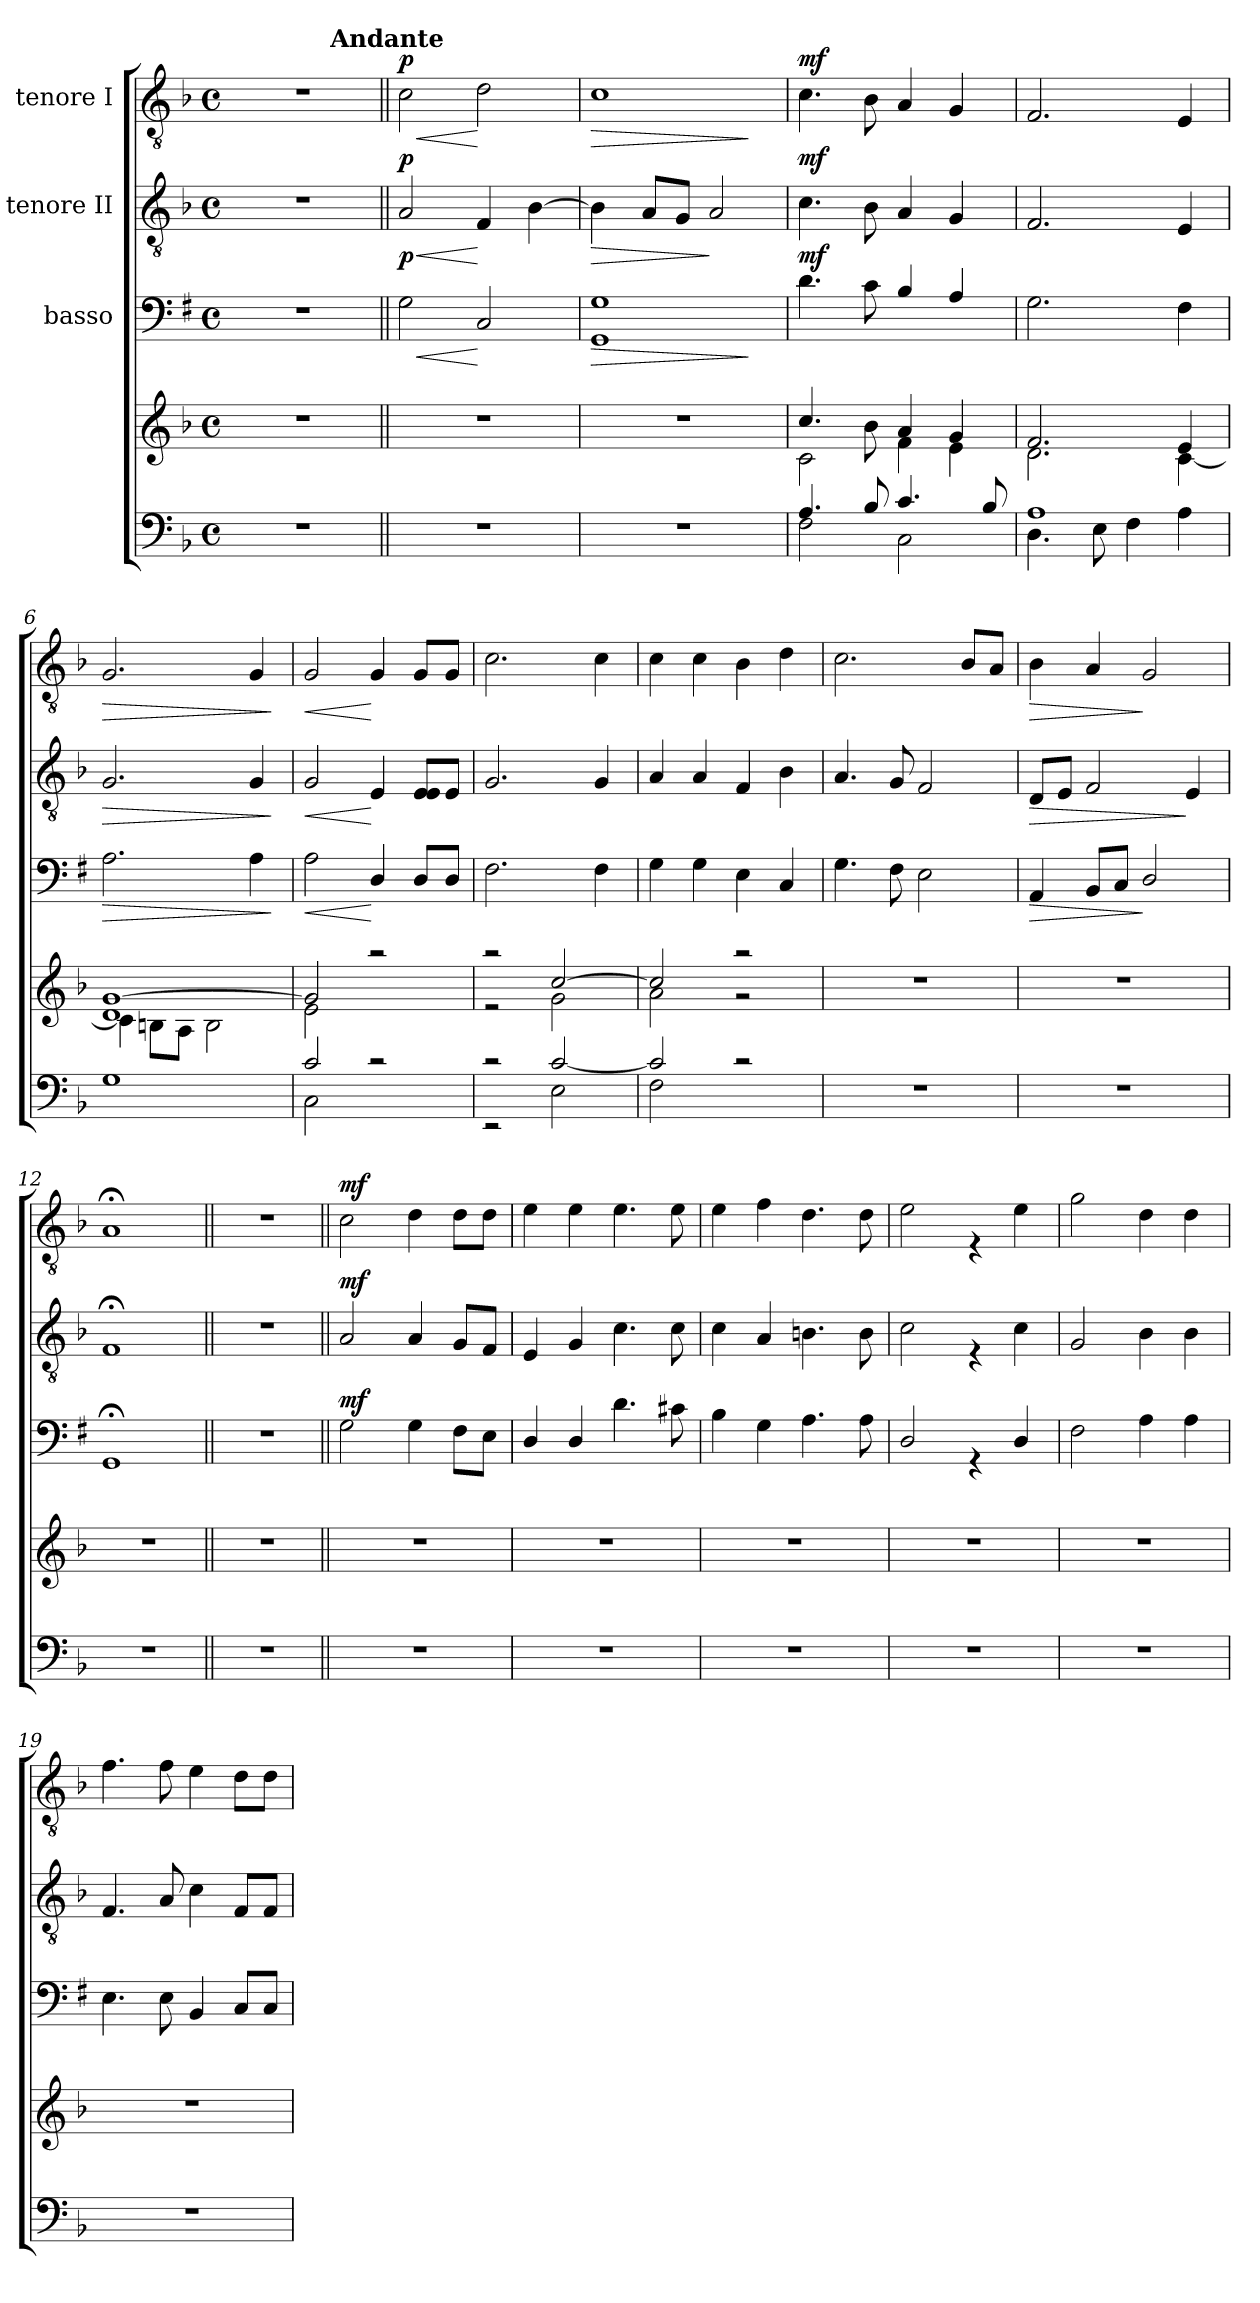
**kern	**kern	**kern	**dynam	**kern	**dynam	**kern	**dynam
*part5	*part4	*part3	*part3	*part2	*part2	*part1	*part1
*staff5	*staff4	*staff3	*staff3	*staff2	*staff2	*staff1	*staff1
*	*	*I"basso	*	*I"tenore II	*	*I"tenore I	*
*clefF4	*clefG2	*clefF4	*	*clefGv2	*	*clefGv2	*
*	*	*ITrd1c2	*	*	*	*	*
*k[b-]	*k[b-]	*k[b-]	*	*k[b-]	*	*k[b-]	*
*F:	*F:	*F:	*	*F:	*	*F:	*
*M4/4	*M4/4	*M4/4	*	*M4/4	*	*M4/4	*
*met(c)	*met(c)	*met(c)	*	*met(c)	*	*met(c)	*
=1	=1	=1	=1	=1	=1	=1	=1
*	*	*	*	*	*	*^	*
1r	1r	1r	.	1r	.	1r	2.ryy	.
!	!	!	!	!	!	!	!LO:TX:a:B:t=Andante	!
.	.	.	.	.	.	.	4ryy	.
*	*	*	*	*	*	*v	*v	*
=2||	=2||	=2||	=2||	=2||	=2||	=2||	=2||
*	*	*	*	*	*	*MM99	*
*	*	*	*	*	*	*^	*
!	!	!	!LO:HP:b	!	!LO:HP:b	!	!	!LO:HP:b
!	!	!	!LO:DY:n=1:a	!	!LO:DY:n=1:a	!	!	!LO:DY:n=1:a
*	*	*	*	*	*	*v	*v	*
1r	1r	2F\	< p	2A/	< p	2c\	< p
.	.	2BB-/	[	4F/	[	2d\	[
.	.	.	.	[>4B-\	.	.	.
=3	=3	=3	=3	=3	=3	=3	=3
!	!	!	!LO:HP:b	!	!LO:HP:b	!	!LO:HP:b
1r	1r	1FF 1F	>	4B-\]	>	1c	>
.	.	.	.	8A/L	.	.	.
.	.	.	.	8G/J	.	.	.
.	.	.	.	2A/	]	.	.
.	.	.	]	.	.	.	]
=4	=4	=4	=4	=4	=4	=4	=4
*^	*^	*	*	*	*	*	*
!	!	!	!	!	!LO:DY:a	!	!LO:DY:a	!	!LO:DY:a
4.A/	2F\	4.cc/	2c\	4.c\	mf	4.c\	mf	4.c\	mf
8B-/	.	8b-\	.	8B-\	.	8B-\	.	8B-\	.
4.c/	2C\	4a/	4f\	4A/	.	4A/	.	4A/	.
.	.	4g/	4e\	4G/	.	4G/	.	4G/	.
8B-/	.	.	.	.	.	.	.	.	.
!!LO:LB:g=z
=5	=5	=5	=5	=5	=5	=5	=5	=5	=5
1A	4.D\	2.f/	2.d\	2.F\	.	2.F/	.	2.F/	.
.	8E\	.	.	.	.	.	.	.	.
.	4F\	.	.	.	.	.	.	.	.
.	4A\	4e/	[>4c\	4E\	.	4E/	.	4E/	.
=6	=6	=6	=6	=6	=6	=6	=6	=6	=6
*	*	*	*^	*	*	*	*	*	*
!	!	!	!	!	!	!LO:HP:b	!	!LO:HP:b	!	!LO:HP:b
*v	*v	*	*	*	*	*	*	*	*	*
1G	[<1g	1d	4c\]	2.G\	>	2.G/	>	2.G/	>
.	.	.	8Bn\L	.	.	.	.	.	.
.	.	.	8A\J	.	.	.	.	.	.
.	.	.	2B\	.	.	.	.	.	.
.	.	.	.	4G\	.	4G/	.	4G/	.
*	*v	*v	*v	*	*	*	*	*	*
.	.	.	]	.	]	.	]
=7	=7	=7	=7	=7	=7	=7	=7
*^	*^	*	*	*	*	*	*
!	!	!	!	!	!LO:HP:b	!	!LO:HP:b	!	!LO:HP:b
2C\	2c/	2g/]	2e\	2G\	<	2G/	<	2G/	<
2rc	2ryy	2raa	2ryy	4C/	[	4E/	[	4G/	[
.	.	.	.	8C/L	.	8E/ 8E/L	.	8G/L	.
.	.	.	.	8C/J	.	8E/J	.	8G/J	.
=8	=8	=8	=8	=8	=8	=8	=8	=8	=8
2rc	2rEE	2raa	2r	2.E\	.	2.G/	.	2.c\	.
2E\	[<2c/	[<2cc/	2g\	.	.	.	.	.	.
.	.	.	.	4E\	.	4G/	.	4c\	.
=9	=9	=9	=9	=9	=9	=9	=9	=9	=9
2F\	2c/]	2cc/]	2a\	4F\	.	4A/	.	4c\	.
.	.	.	.	4F\	.	4A/	.	4c\	.
2rc	2ryy	2raa	2r	4D\	.	4F/	.	4B-\	.
.	.	.	.	4BB-/	.	4B-\	.	4d\	.
*v	*v	*	*	*	*	*	*	*	*
*	*v	*v	*	*	*	*	*	*
!!LO:LB:g=z
=10	=10	=10	=10	=10	=10	=10	=10
1r	1r	4.F\	.	4.A/	.	2.c\	.
.	.	8E\	.	8G/	.	.	.
.	.	2D\	.	2F/	.	.	.
.	.	.	.	.	.	8B-/L	.
.	.	.	.	.	.	8A/J	.
=11	=11	=11	=11	=11	=11	=11	=11
!	!	!	!LO:HP:b	!	!LO:HP:b	!	!LO:HP:b
1r	1r	4GG/	>	8D/L	>	4B-\	>
.	.	.	.	8E/J	.	.	.
.	.	8AA/L	.	2F/	.	4A/	.
.	.	8BB-/J	.	.	.	.	.
.	.	2C/	]	.	.	2G/	]
.	.	.	.	4E/	]	.	.
=12	=12	=12	=12	=12	=12	=12	=12
*	*	*	*	*	*	*MM60	*
1r	1r	1FF;	.	1F;	.	1A;	.
!!LO:LB:g=z
=13||	=13||	=13||	=13||	=13||	=13||	=13||	=13||
*	*	*	*	*	*	*MM20	*
1r	1r	1r	.	1r	.	1r	.
!!LO:PB:g=z
=14||	=14||	=14||	=14||	=14||	=14||	=14||	=14||
*	*	*	*	*	*	*MM99	*
!	!	!	!LO:DY:a	!	!LO:DY:a	!	!LO:DY:a
1r	1r	2F\	mf	2A/	mf	2c\	mf
.	.	4F\	.	4A/	.	4d\	.
.	.	8E\L	.	8G/L	.	8d\L	.
.	.	8D\J	.	8F/J	.	8d\J	.
=15	=15	=15	=15	=15	=15	=15	=15
1r	1r	4C/	.	4E/	.	4e\	.
.	.	4C/	.	4G/	.	4e\	.
.	.	4.c\	.	4.c\	.	4.e\	.
.	.	8Bn\	.	8c\	.	8e\	.
=16	=16	=16	=16	=16	=16	=16	=16
1r	1r	4A\	.	4c\	.	4e\	.
.	.	4F\	.	4A/	.	4f\	.
.	.	4.G\	.	4.Bn\	.	4.d\	.
.	.	8G\	.	8B\	.	8d\	.
=17	=17	=17	=17	=17	=17	=17	=17
1r	1r	2C/	.	2c\	.	2e\	.
.	.	4rGG	.	4rE	.	4rE	.
.	.	4C/	.	4c\	.	4e\	.
!!LO:LB:g=z
=18	=18	=18	=18	=18	=18	=18	=18
1r	1r	2E\	.	2G/	.	2g\	.
.	.	4G\	.	4B-\	.	4d\	.
.	.	4G\	.	4B-\	.	4d\	.
=19	=19	=19	=19	=19	=19	=19	=19
1r	1r	4.D\	.	4.F/	.	4.f\	.
.	.	8D\	.	8A/	.	8f\	.
.	.	4AA/	.	4c\	.	4e\	.
.	.	8BB-/L	.	8F/L	.	8d\L	.
.	.	8BB-/J	.	8F/J	.	8d\J	.
=	=	=	=	=	=	=	=
*-	*-	*-	*-	*-	*-	*-	*-
